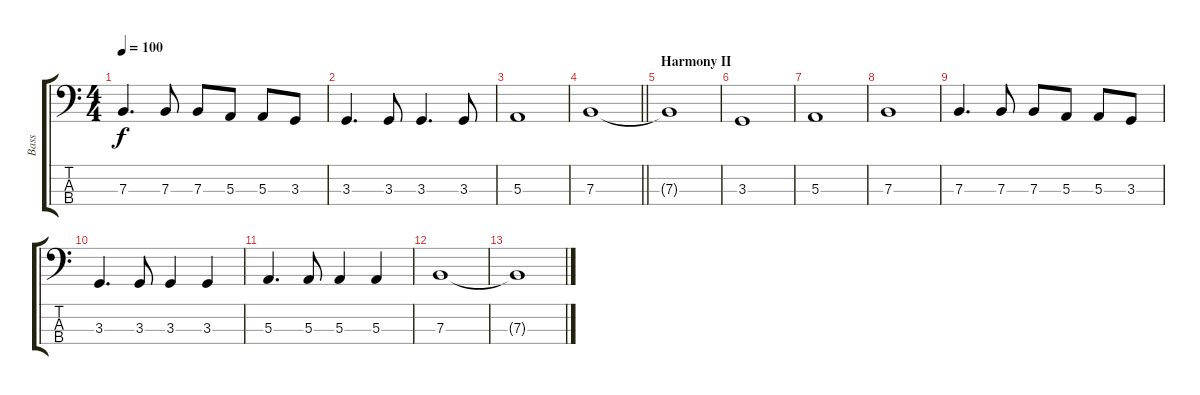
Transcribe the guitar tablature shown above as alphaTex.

\track ("Bass" "Bass") {instrument electricbassfinger}
\staff {score tabs}
\tuning (D2 A1 E1 B0) {hide}
\ts (4 4)
\tempo 100
\clef f4
\ks c
7.3{t}.4{d dy f} 7.3.8 7.3.8 5.3.8 5.3.8 3.3.8 |
3.3.4{d} 3.3.8 3.3.4{d} 3.3.8 |
5.3.1 |
\barLineRight lightlight
7.3.1 |
\section ("" "Harmony II")
7.3{t}.1 |
3.3.1 |
5.3.1 |
7.3.1 |
7.3.4{d} 7.3.8 7.3.8 5.3.8 5.3.8 3.3.8 |
3.3.4{d} 3.3.8 3.3.4 3.3.4 |
5.3.4{d} 5.3.8 5.3.4 5.3.4 |
7.3.1 |
7.3{t}.1
